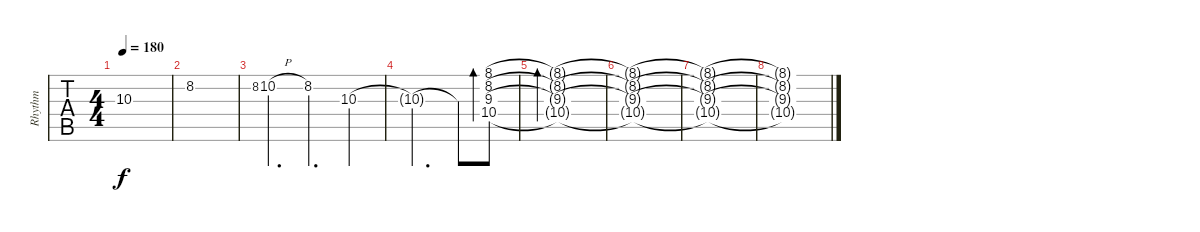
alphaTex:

\track ("Rhythm" "Rhythm") {instrument overdrivenguitar}
\staff {tabs}
\tuning (E4 B3 G3 D3 A2 E2) {hide}
\ts (4 4)
\tempo 180
\clef g2
\ks c
10.3.1{dy f} |
8.2.1 |
8.2.8{gr} 10.2{h}.4{d} 8.2.4{d} 10.3.4 |
10.3{t}.2{d} 10.3{t}.8 (8.1 8.2 9.3 10.4).8{bd 480} |
(8.1{t} 8.2{t} 9.3{t} 10.4{t}).1{bd 480} |
(8.1{t} 8.2{t} 9.3{t} 10.4{t}).1 |
(8.1{t} 8.2{t} 9.3{t} 10.4{t}).1 |
(8.1{t} 8.2{t} 9.3{t} 10.4{t}).1
